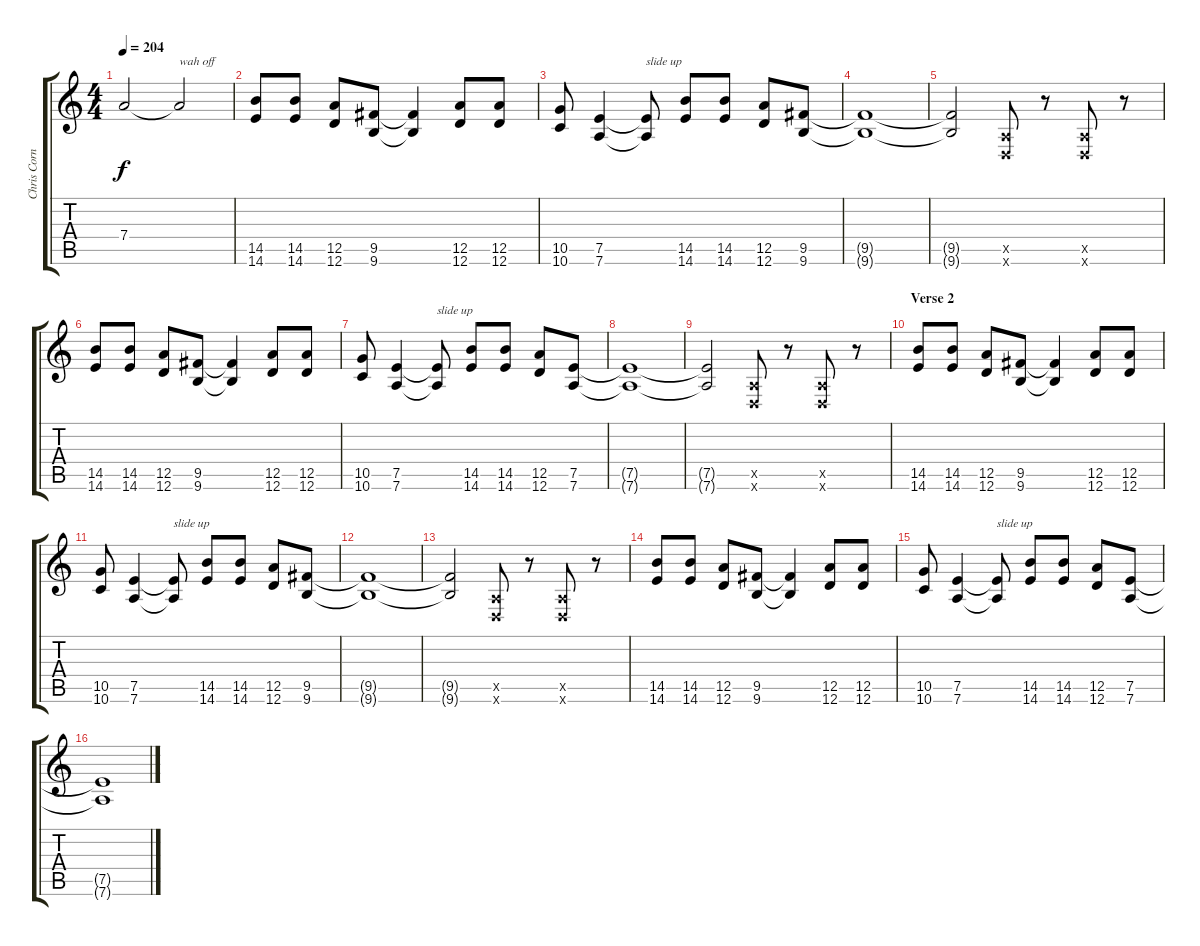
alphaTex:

\track ("Chris Cornell - Guitar" "Chris Corn") {instrument overdrivenguitar}
\staff {score tabs}
\tuning (E4 B3 G3 D3 A2 D2) {hide}
\ts (4 4)
\tempo 204
\clef g2
\ks c
7.4{t}.2{dy f} 7.4{t}.2{txt "wah off"} |
(14.5 14.6).8 (14.5 14.6).8 (12.5 12.6).8 (9.5 9.6).8 (9.5{t} 9.6{t}).4 (12.5 12.6).8 (12.5 12.6).8 |
(10.5 10.6).8 (7.5 7.6).4 (7.5{t} 7.6{t}).8{txt "slide up"} (14.5 14.6).8 (14.5 14.6).8 (12.5 12.6).8 (9.5 9.6).8 |
(9.5{t} 9.6{t}).1 |
(9.5{t} 9.6{t}).2 (0.5{x} 0.6{x}).8 r.8 (0.5{x} 0.6{x}).8 r.8 |
(14.5 14.6).8 (14.5 14.6).8 (12.5 12.6).8 (9.5 9.6).8 (9.5{t} 9.6{t}).4 (12.5 12.6).8 (12.5 12.6).8 |
(10.5 10.6).8 (7.5 7.6).4 (7.5{t} 7.6{t}).8{txt "slide up"} (14.5 14.6).8 (14.5 14.6).8 (12.5 12.6).8 (7.5 7.6).8 |
(7.5{t} 7.6{t}).1 |
(7.5{t} 7.6{t}).2 (0.5{x} 0.6{x}).8 r.8 (0.5{x} 0.6{x}).8 r.8 |
\section ("" "Verse 2")
(14.5 14.6).8 (14.5 14.6).8 (12.5 12.6).8 (9.5 9.6).8 (9.5{t} 9.6{t}).4 (12.5 12.6).8 (12.5 12.6).8 |
(10.5 10.6).8 (7.5 7.6).4 (7.5{t} 7.6{t}).8{txt "slide up"} (14.5 14.6).8 (14.5 14.6).8 (12.5 12.6).8 (9.5 9.6).8 |
(9.5{t} 9.6{t}).1 |
(9.5{t} 9.6{t}).2 (0.5{x} 0.6{x}).8 r.8 (0.5{x} 0.6{x}).8 r.8 |
(14.5 14.6).8 (14.5 14.6).8 (12.5 12.6).8 (9.5 9.6).8 (9.5{t} 9.6{t}).4 (12.5 12.6).8 (12.5 12.6).8 |
(10.5 10.6).8 (7.5 7.6).4 (7.5{t} 7.6{t}).8{txt "slide up"} (14.5 14.6).8 (14.5 14.6).8 (12.5 12.6).8 (7.5 7.6).8 |
(7.5{t} 7.6{t}).1
